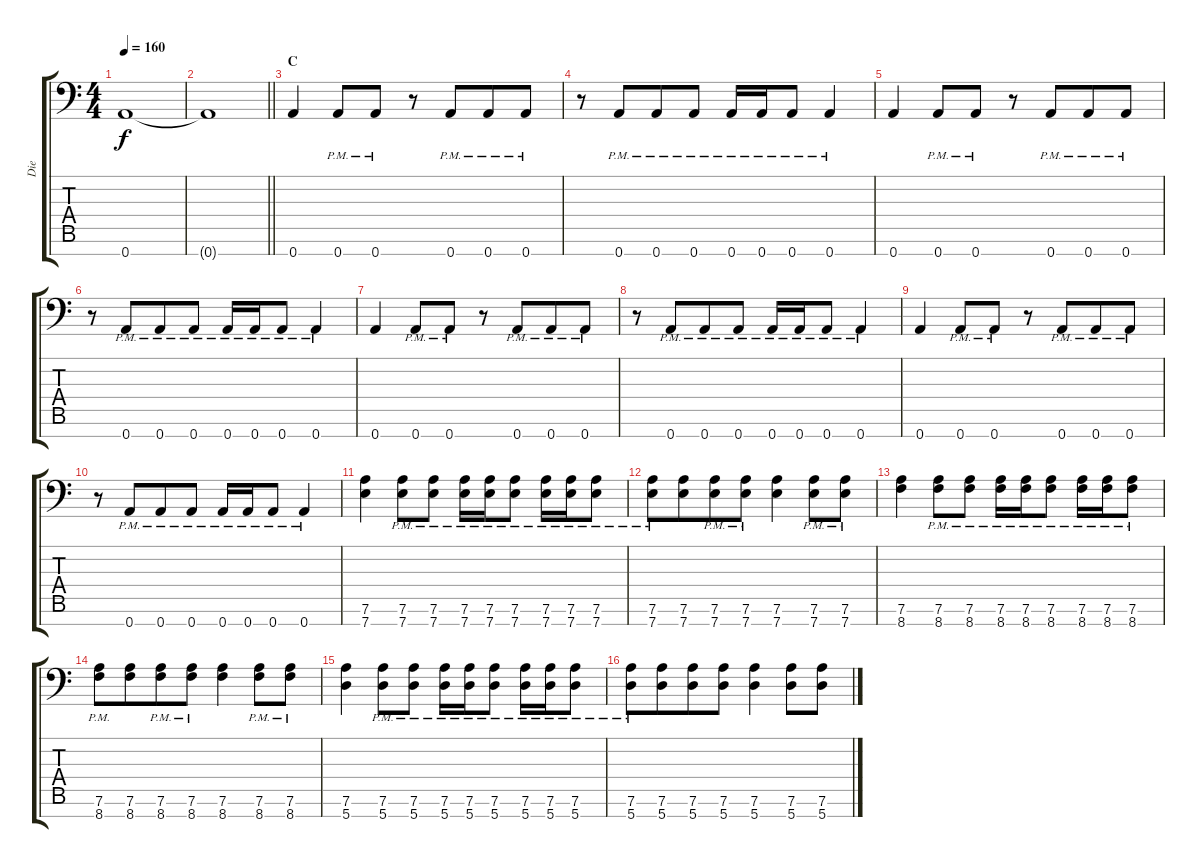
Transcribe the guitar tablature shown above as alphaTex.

\track ("Die" "Die") {instrument distortionguitar}
\staff {score tabs}
\tuning (E4 B3 G3 D3 A2 D2 A1) {hide}
\ts (4 4)
\tempo 160
\clef f4
\ks c
0.7.1{dy f} |
\barLineRight lightlight
0.7{t}.1 |
\section ("" "C")
0.7.4 0.7{pm}.8 0.7{pm}.8 r.8{beam merge} 0.7{pm}.8{beam merge} 0.7{pm}.8 0.7{pm}.8 |
r.8 0.7{pm}.8{beam merge} 0.7{pm}.8 0.7{pm}.8 0.7{pm}.16{beam merge} 0.7{pm}.16 0.7{pm}.8{beam merge} 0.7{pm}.4 |
0.7.4 0.7{pm}.8 0.7{pm}.8 r.8{beam merge} 0.7{pm}.8{beam merge} 0.7{pm}.8 0.7{pm}.8 |
r.8 0.7{pm}.8{beam merge} 0.7{pm}.8 0.7{pm}.8 0.7{pm}.16{beam merge} 0.7{pm}.16 0.7{pm}.8{beam merge} 0.7{pm}.4 |
0.7.4 0.7{pm}.8 0.7{pm}.8 r.8{beam merge} 0.7{pm}.8{beam merge} 0.7{pm}.8 0.7{pm}.8 |
r.8 0.7{pm}.8{beam merge} 0.7{pm}.8 0.7{pm}.8 0.7{pm}.16{beam merge} 0.7{pm}.16 0.7{pm}.8{beam merge} 0.7{pm}.4 |
0.7.4 0.7{pm}.8 0.7{pm}.8 r.8{beam merge} 0.7{pm}.8{beam merge} 0.7{pm}.8 0.7{pm}.8 |
r.8 0.7{pm}.8{beam merge} 0.7{pm}.8 0.7{pm}.8 0.7{pm}.16{beam merge} 0.7{pm}.16 0.7{pm}.8{beam merge} 0.7{pm}.4 |
(7.6 7.7).4 (7.6{pm} 7.7{pm}).8 (7.6{pm} 7.7{pm}).8 (7.6{pm} 7.7{pm}).16{beam merge} (7.6{pm} 7.7{pm}).16 (7.6{pm} 7.7{pm}).8 (7.6{pm} 7.7{pm}).16{beam merge} (7.6{pm} 7.7{pm}).16 (7.6{pm} 7.7{pm}).8 |
(7.6{pm} 7.7{pm}).8 (7.6 7.7).8{beam merge} (7.6{pm} 7.7{pm}).8 (7.6{pm} 7.7{pm}).8{beam merge} (7.6 7.7).4 (7.6{pm} 7.7{pm}).8 (7.6{pm} 7.7{pm}).8 |
(7.6 8.7).4 (7.6{pm} 8.7{pm}).8 (7.6{pm} 8.7{pm}).8 (7.6{pm} 8.7{pm}).16{beam merge} (7.6{pm} 8.7{pm}).16 (7.6{pm} 8.7{pm}).8 (7.6{pm} 8.7{pm}).16{beam merge} (7.6{pm} 8.7{pm}).16 (7.6{pm} 8.7{pm}).8 |
(7.6{pm} 8.7{pm}).8 (7.6 8.7).8{beam merge} (7.6{pm} 8.7{pm}).8 (7.6{pm} 8.7{pm}).8{beam merge} (7.6 8.7).4 (7.6{pm} 8.7{pm}).8 (7.6{pm} 8.7{pm}).8 |
(7.6 5.7).4 (7.6{pm} 5.7{pm}).8 (7.6{pm} 5.7{pm}).8 (7.6{pm} 5.7{pm}).16{beam merge} (7.6{pm} 5.7{pm}).16 (7.6{pm} 5.7{pm}).8 (7.6{pm} 5.7{pm}).16{beam merge} (7.6{pm} 5.7{pm}).16 (7.6{pm} 5.7{pm}).8 |
(7.6{pm} 5.7{pm}).8 (7.6 5.7).8{beam merge} (7.6 5.7).8 (7.6 5.7).8{beam merge} (7.6 5.7).4 (7.6 5.7).8 (7.6 5.7).8
